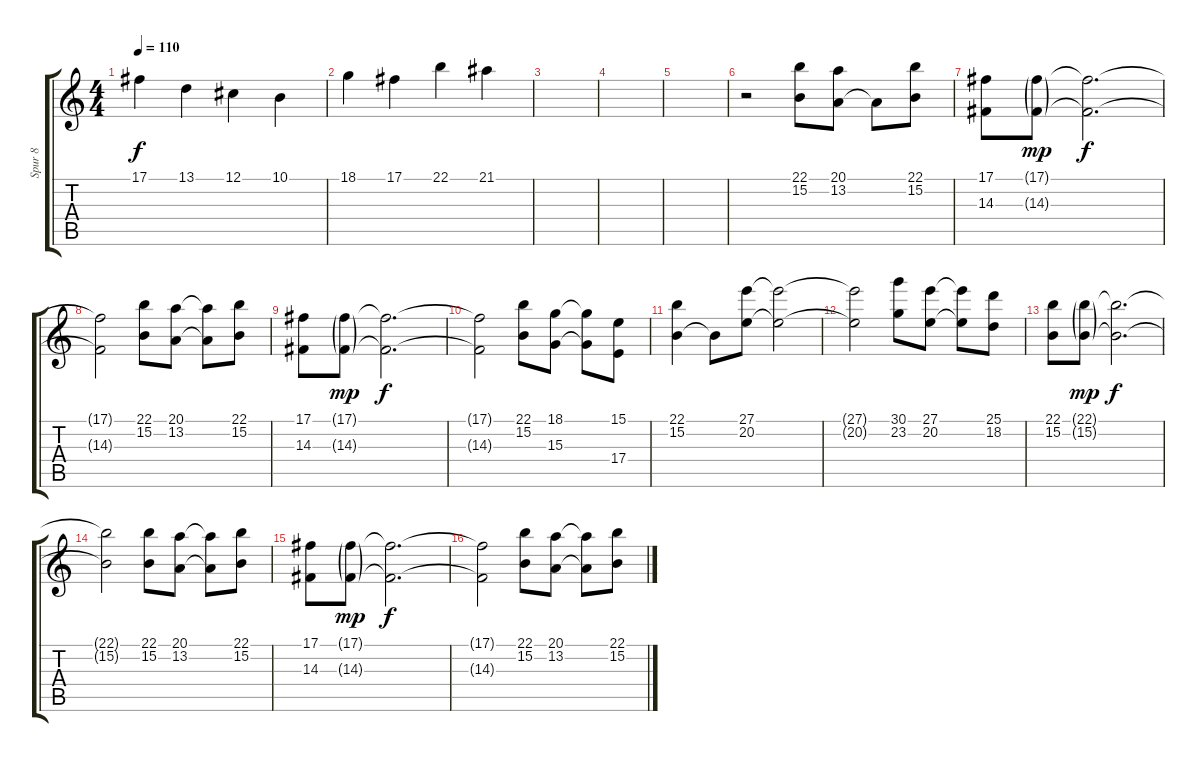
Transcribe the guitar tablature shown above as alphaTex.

\track ("Spur 8" "Spur 8") {instrument acousticgrandpiano}
\staff {score tabs}
\tuning (Db4 Ab3 E3 B2 Gb2 Db2) {hide}
\ts (4 4)
\tempo 110
\clef g2
\ks c
17.1.4{dy f} 13.1.4 12.1.4 10.1.4 |
18.1.4 17.1.4 22.1.4 21.1.4 |
|
|
|
r.2 (22.1 15.2).8 (20.1 13.2).8 13.2{t}.8 (22.1 15.2).8 |
(17.1 14.3).8 (17.1{g} 14.3{g}).8{dy mp} (17.1{t} 14.3{t}).2{d dy f} |
(17.1{t} 14.3{t}).2 (22.1 15.2).8 (20.1 13.2).8 (20.1{t} 13.2{t}).8 (22.1 15.2).8 |
(17.1 14.3).8 (17.1{g} 14.3{g}).8{dy mp} (17.1{t} 14.3{t}).2{d dy f} |
(17.1{t} 14.3{t}).2 (22.1 15.2).8 (18.1 15.3).8 (18.1{t} 15.3{t}).8 (15.1 17.4).8 |
(22.1 15.2).4 15.2{t}.8 (27.1 20.2).8 (27.1{t} 20.2{t}).2 |
(27.1{t} 20.2{t}).2 (30.1 23.2).8 (27.1 20.2).8 (27.1{t} 20.2{t}).8 (25.1 18.2).8 |
(22.1 15.2).8 (22.1{g} 15.2{g}).8{dy mp} (22.1{t} 15.2{t}).2{d dy f} |
(22.1{t} 15.2{t}).2 (22.1 15.2).8 (20.1 13.2).8 (20.1{t} 13.2{t}).8 (22.1 15.2).8 |
(17.1 14.3).8 (17.1{g} 14.3{g}).8{dy mp} (17.1{t} 14.3{t}).2{d dy f} |
(17.1{t} 14.3{t}).2 (22.1 15.2).8 (20.1 13.2).8 (20.1{t} 13.2{t}).8 (22.1 15.2).8
